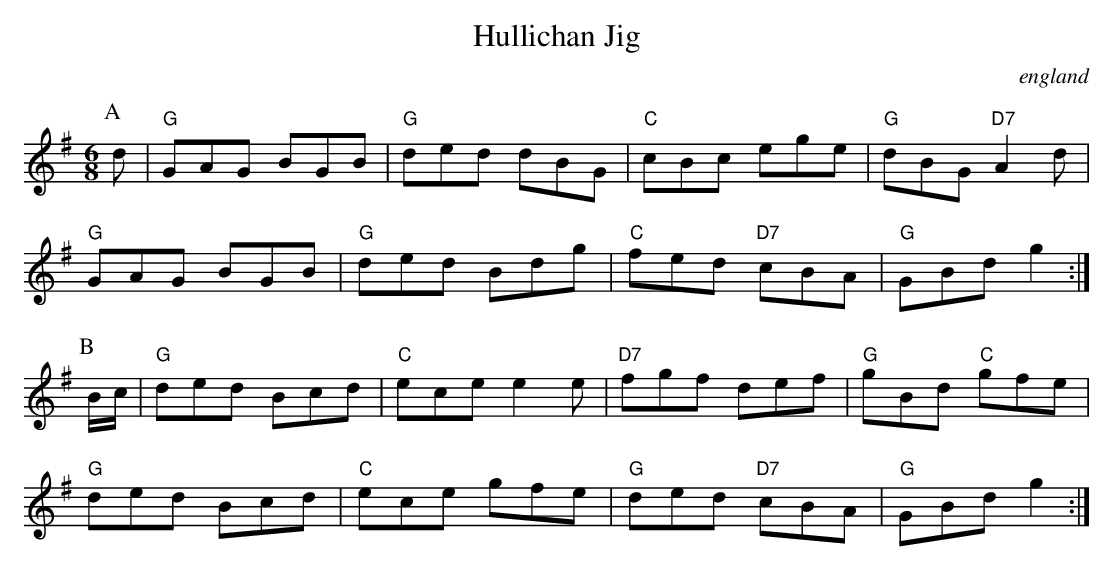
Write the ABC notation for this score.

X:1
T:Hullichan Jig
O:england
M:6/8
K:G
P:A
d|"G"GAG BGB|"G"ded dBG|"C"cBc ege|"G"dBG "D7"A2d|
"G"GAG BGB|"G"ded Bdg|"C"fed "D7"cBA|"G"GBd g2:|
P:B
B/2c/2|"G"ded Bcd|"C"ece e2e|"D7"fgf def|"G"gBd "C"gfe|
"G"ded Bcd|"C"ece gfe|"G"ded "D7"cBA|"G"GBd g2:|
